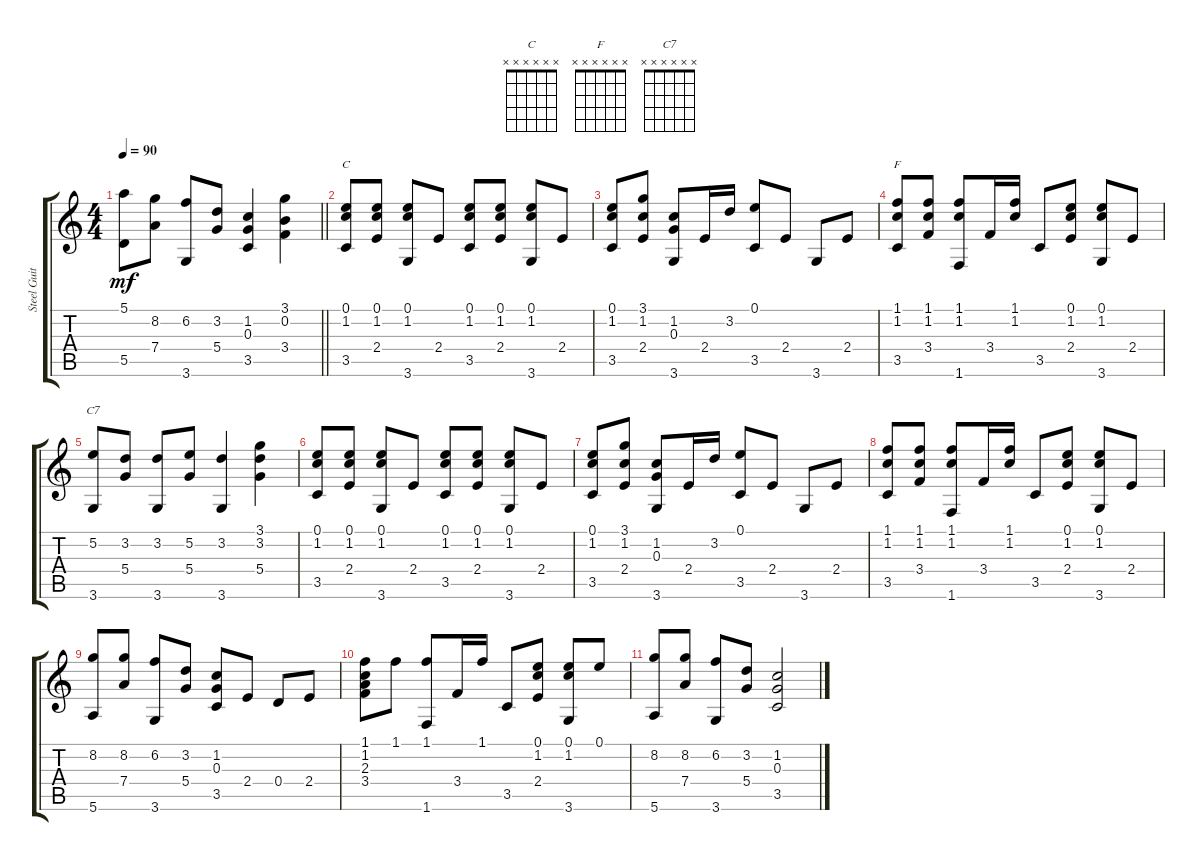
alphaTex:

\track ("Steel Guitar" "Steel Guit") {instrument acousticguitarsteel}
\staff {score tabs}
\tuning (E4 B3 G3 D3 A2 E2) {hide}
\chord ("C" x x x x x x)
\chord ("F" x x x x x x)
\chord ("C7" x x x x x x)
\ts (4 4)
\tempo 90
\clef g2
\barLineRight lightlight
\ks c
(5.1 5.5).8{dy mf} (8.2 7.4).8 (6.2 3.6).8 (3.2 5.4).8 (1.2 0.3 3.5).4 (3.1 0.2 3.4).4 |
(0.1 1.2 3.5).8{ch "C"} (0.1 1.2 2.4).8 (0.1 1.2 3.6).8 2.4.8 (0.1 1.2 3.5).8 (0.1 1.2 2.4).8 (0.1 1.2 3.6).8 2.4.8 |
(0.1 1.2 3.5).8 (3.1 1.2 2.4).8 (1.2 0.3 3.6).8 2.4.16 3.2.16 (0.1 3.5).8 2.4.8 3.6.8 2.4.8 |
(1.1 1.2 3.5).8{ch "F"} (1.1 1.2 3.4).8 (1.1 1.2 1.6).8 3.4.16 (1.1 1.2).16 3.5.8 (0.1 1.2 2.4).8 (0.1 1.2 3.6).8 2.4.8 |
(5.2 3.6).8{ch "C7"} (3.2 5.4).8 (3.2 3.6).8 (5.2 5.4).8 (3.2 3.6).4 (3.1 3.2 5.4).4 |
(0.1 1.2 3.5).8 (0.1 1.2 2.4).8 (0.1 1.2 3.6).8 2.4.8 (0.1 1.2 3.5).8 (0.1 1.2 2.4).8 (0.1 1.2 3.6).8 2.4.8 |
(0.1 1.2 3.5).8 (3.1 1.2 2.4).8 (1.2 0.3 3.6).8 2.4.16 3.2.16 (0.1 3.5).8 2.4.8 3.6.8 2.4.8 |
(1.1 1.2 3.5).8 (1.1 1.2 3.4).8 (1.1 1.2 1.6).8 3.4.16 (1.1 1.2).16 3.5.8 (0.1 1.2 2.4).8 (0.1 1.2 3.6).8 2.4.8 |
(8.2 5.6).8 (8.2 7.4).8 (6.2 3.6).8 (3.2 5.4).8 (1.2 0.3 3.5).8 2.4.8 0.4.8 2.4.8 |
(1.1 1.2 2.3 3.4).8 1.1.8 (1.1 1.6).8 3.4.16 1.1.16 3.5.8 (0.1 1.2 2.4).8 (0.1 1.2 3.6).8 0.1.8 |
(8.2 5.6).8 (8.2 7.4).8 (6.2 3.6).8 (3.2 5.4).8 (1.2 0.3 3.5).2
